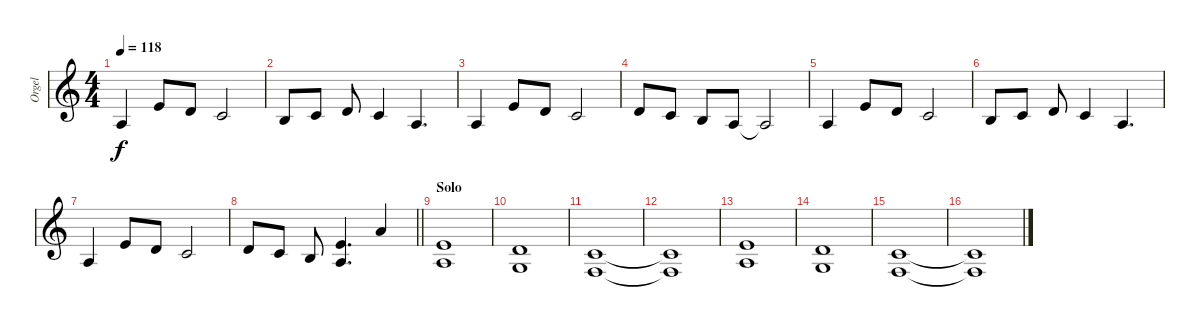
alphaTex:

\track ("Orgel" "Orgel") {instrument churchorgan}
\staff {score}
\tuning (E4 B3 G3 D3 A2 E2) {hide}
\ts (4 4)
\tempo 118
\clef g2
\ks c
2.3.4{dy f} 0.1.8 3.2.8 1.2.2 |
0.2.8 1.2.8 3.2.8 1.2.4 2.3.4{d} |
2.3.4 0.1.8 3.2.8 1.2.2 |
3.2.8 1.2.8 0.2.8 2.3.8 2.3{t}.2 |
2.3.4 0.1.8 3.2.8 1.2.2 |
0.2.8 1.2.8 3.2.8 1.2.4 2.3.4{d} |
2.3.4 0.1.8 3.2.8 1.2.2 |
\barLineRight lightlight
3.2.8 1.2.8 0.2.8 (5.2 2.3).4{d} 5.1.4 |
\section ("" "Solo")
(5.2 2.3).1 |
(3.2 0.3).1 |
(5.3 3.4).1 |
(5.3{t} 3.4{t}).1 |
(5.2 2.3).1 |
(3.2 0.3).1 |
(5.3 3.4).1 |
(5.3{t} 3.4{t}).1
